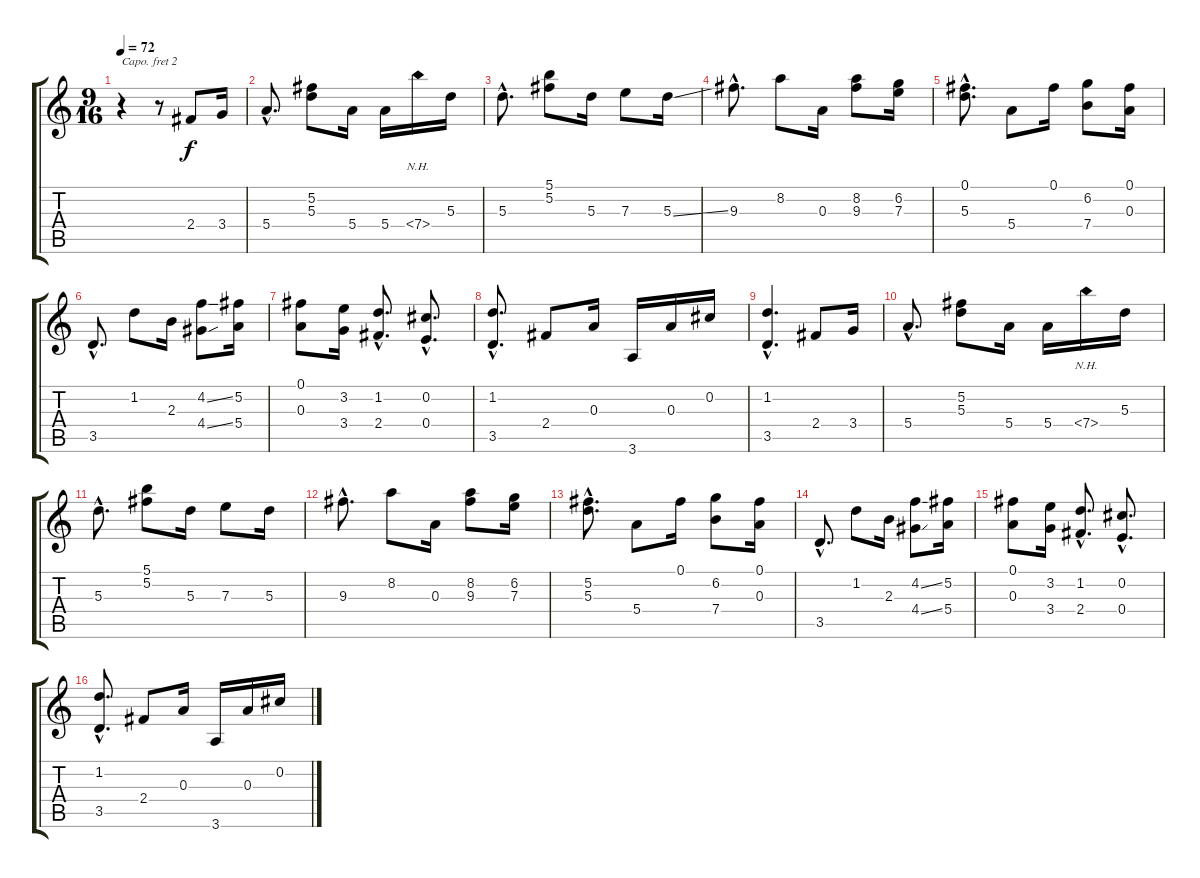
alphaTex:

\track "" {instrument acousticguitarsteel}
\staff {score tabs}
\capo 2
\tuning (E4 B3 G3 D3 A2 E2) {hide}
\ts (9 16)
\tempo 72
\clef g2
\ks c
r.4{dy f instrument acousticguitarsteel} r.8 2.4.8 3.4.16 |
5.4{hac}.8{d} (5.2 5.3).8 5.4.16 5.4.16 7.4{nh}.16 5.3.16 |
5.3{hac}.8{d} (5.1 5.2).8 5.3.16 7.3.8 5.3{ss}.16 |
9.3{hac}.8{d} 8.2.8 0.3.16 (8.2 9.3).8 (6.2 7.3).16 |
(0.1{hac} 5.3{hac}).8{d} 5.4.8 0.1.16 (6.2 7.4).8 (0.1 0.3).16 |
3.5{hac}.8{d} 1.2.8 2.3.16 (4.2{ss} 4.4{ss}).8 (5.2 5.4).16 |
(0.1 0.3).8 (3.2 3.4).16 (1.2{hac} 2.4{hac}).8{d} (0.2{hac} 0.4{hac}).8{d} |
(1.2{hac} 3.5{hac}).8{d} 2.4.8 0.3.16 3.6.16 0.3.16 0.2.16 |
(1.2{hac} 3.5{hac}).4{d} 2.4.8 3.4.16 |
5.4{hac}.8{d} (5.2 5.3).8 5.4.16 5.4.16 7.4{nh}.16 5.3.16 |
5.3{hac}.8{d} (5.1 5.2).8 5.3.16 7.3.8 5.3.16 |
9.3{hac}.8{d} 8.2.8 0.3.16 (8.2 9.3).8 (6.2 7.3).16 |
(5.2{hac} 5.3{hac}).8{d} 5.4.8 0.1.16 (6.2 7.4).8 (0.1 0.3).16 |
3.5{hac}.8{d} 1.2.8 2.3.16 (4.2{ss} 4.4{ss}).8 (5.2 5.4).16 |
(0.1 0.3).8 (3.2 3.4).16 (1.2{hac} 2.4{hac}).8{d} (0.2{hac} 0.4{hac}).8{d} |
(1.2{hac} 3.5{hac}).8{d} 2.4.8 0.3.16 3.6.16 0.3.16 0.2.16
